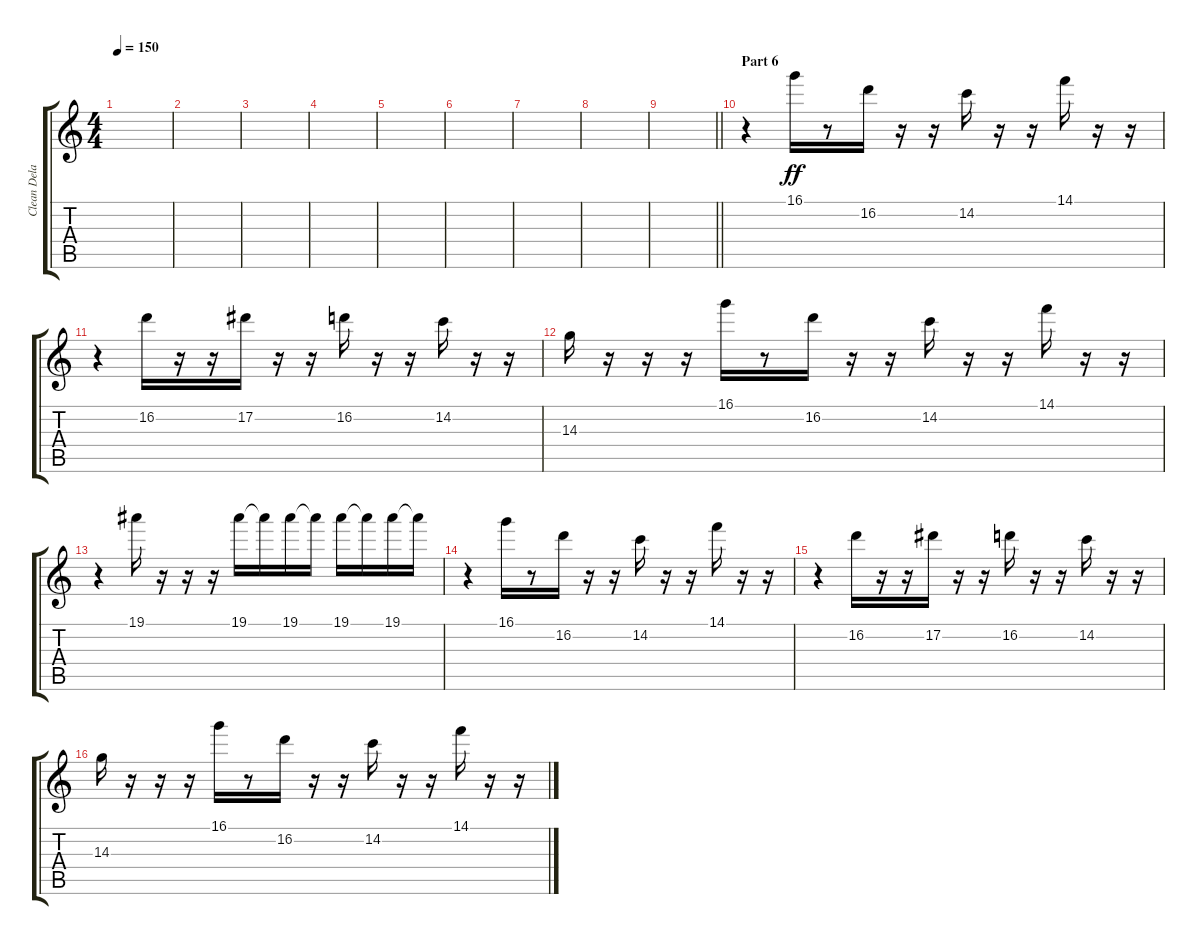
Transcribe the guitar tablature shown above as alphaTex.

\track ("Clean Delay" "Clean Dela") {instrument electricguitarclean}
\staff {score tabs}
\tuning (Eb4 Bb3 F3 Db3 Ab2 Eb2) {hide}
\ts (4 4)
\tempo 150
\clef g2
\ks c
|
|
|
|
|
|
|
|
\barLineRight lightlight
|
\section ("" "Part 6")
r.4 16.1.16{dy ff} r.8 16.2.16 r.16 r.16 14.2.16 r.16 r.16 14.1.16 r.16 r.16 |
r.4 16.2.16 r.16 r.16 17.2.16 r.16 r.16 16.2.16 r.16 r.16 14.2.16 r.16 r.16 |
14.3.16 r.16 r.16 r.16 16.1.16 r.8 16.2.16 r.16 r.16 14.2.16 r.16 r.16 14.1.16 r.16 r.16 |
r.4 19.1.16 r.16 r.16 r.16 19.1.16 19.1{t}.16 19.1.16 19.1{t}.16 19.1.16 19.1{t}.16 19.1.16 19.1{t}.16 |
r.4 16.1.16 r.8 16.2.16 r.16 r.16 14.2.16 r.16 r.16 14.1.16 r.16 r.16 |
r.4 16.2.16 r.16 r.16 17.2.16 r.16 r.16 16.2.16 r.16 r.16 14.2.16 r.16 r.16 |
14.3.16 r.16 r.16 r.16 16.1.16 r.8 16.2.16 r.16 r.16 14.2.16 r.16 r.16 14.1.16 r.16 r.16
